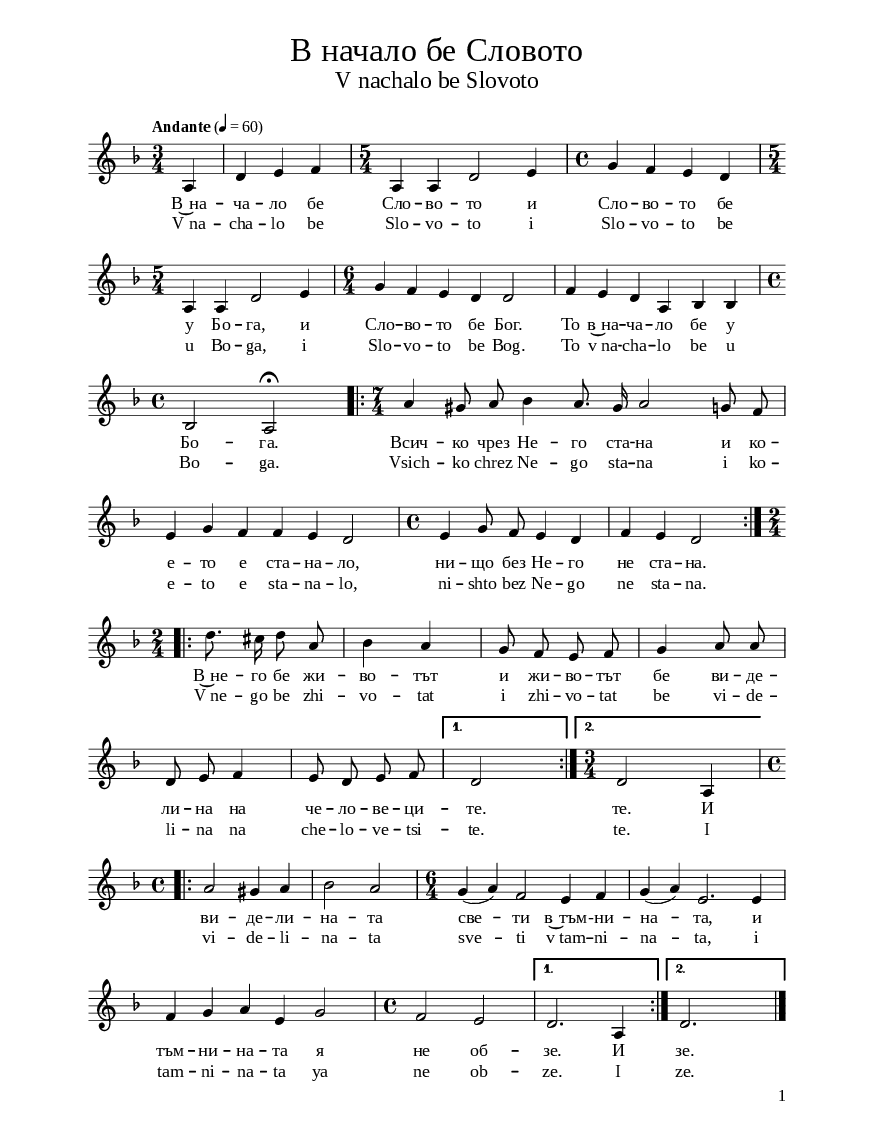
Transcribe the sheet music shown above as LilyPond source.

\version "2.24.0"

% include paper part and global functions
\include "include/globals.ily"

\bookpart {
  \label #'ref094
  \tocItem \markup "В начало бе Словото – V nachalo be Slovoto"
  \include "include/bookpart-paper.ily"
  \score {
    \include "include/score-layout.ily"


    \new Voice \absolute  {
      \clef treble
      \key d \minor
      \time 3/4
      \tempoFunc "Andante" 4 "60"
      \partial 4
      \autoBeamOff

      a4 | d'4 e' f' | \time 5/4  a4 a d'2 e'4 | \time 4/4  g'4 f' e' d' | \time 5/4 \break
      a4 a d'2 e'4 |

      \time 6/4  g'4 f' e' d' d'2 |  f'4 e' d' a bes bes |  \break |

      \time 4/4  bes2 a \fermata \time 7/4  \repeat volta 2 {
        a'4 gis'8 a' bes'4 a'8. gis'16 a'2 g'8 f' \break |

        e'4 g' f' f' e' d'2 | \time 4/4  e'4 g'8 f' e'4 d' | f'4 e' d'2
      } \break

      \autoBeamOff \time 2/4  \repeat volta 2 {
        d''8. cis''16 d''8 a' | bes'4 a' g'8 f' e' f' | g'4 a'8 a' | \break

        d'8 e' f'4 | e'8 d' e' f'
      }  \alternative { { d'2 | } {  \time 3/4  d'2 a4 } } \break |

      \time 4/4  \repeat volta 2 {
        a'2 gis'4 a' | bes'2 a' | \time 6/4  g'4 ( a' ) f'2 e'4 f' | g'4 ( a' ) e'2. e'4 \break |

        f'4 g' a' e' g'2 | \time 4/4  f'2 e'
      } \alternative { { | d'2. a4 | } { d'2. s4 } } \bar "|."
    }

    \addlyrics {
      В~на -- ча --
      ло бе Сло -- во -- то и Сло -- во -- то бе у
      Бо -- га, и Сло -- во -- то бе Бог. То в~на --
      ча -- ло бе у Бо -- га. Всич -- ко чрез Не --
      го ста -- на и ко -- е -- то е ста -- на --
      ло, ни -- що без Не -- го не ста -- на. В~не --
      го бе жи -- во -- тът и жи -- во -- тът бе ви
      -- де -- ли -- на на че -- ло -- ве -- ци -- те.
      те. И ви -- де -- ли -- на -- та све -- ти в~тъм
      -- "-ни" -- на -- та, и тъм -- ни -- на -- та я не
      об -- зе. И зе.

    }

    \addlyrics {
      V_na -- cha --
      lo be Slo -- vo -- to i Slo -- vo -- to be u
      Bo -- ga, i Slo -- vo -- to be Bog. To v_na --
      cha -- lo be u Bo -- ga. Vsich -- ko chrez Ne --
      go sta -- na i ko -- e -- to e sta -- na --
      lo, ni -- shto bez Ne -- go ne sta -- na. V_ne --
      go be zhi -- vo -- tat i zhi -- vo -- tat be vi
      -- de -- li -- na na che -- lo -- ve -- tsi -- te.
      te. I vi -- de -- li -- na -- ta sve -- ti v_tam
      -- ni -- na -- ta, i tam -- ni -- na -- ta ya ne
      ob -- ze. I ze.



    }


    \header {
      title = \titleFunc "В начало бе Словото" "V nachalo be Slovoto"
    }

    \midi{}

  } % score



  % include foreign translation(s) of the song
  \version "2.18.2"

\markup \fill-line { \fontsize #deTitleFontSize "Im Anfang war das Wort" }
\markup \null
\markup \null
\markup \fontsize #deCoupletFontSize {
    \hspace #14.91
  \override #`(baseline-skip . ,deCoupletBaselineSkip)
    
        \column {
     \line { " " }      
    \line { " " Im Anfang war das Wort,} 

\line { " "und das Wort war bei Gott,}

\line { " " und das Wort war Gott.}
 
\line { " "Dieses war im Anfang bei Gott.}
\line { " " }      

\line { " "Alles wurde durch dasselbe,}

\line { " "und ohne dasselbe wurde auch nicht eines,} 

\line { " "das geworden ist.}
\line { " " }      

\line { " "In ihm war Leben, }

\line { " "und das Leben war }

\line { " "das Licht der Menschen.}
\line { " " }      

\line { " "Und das Licht scheint}

\line { " "in der Finsternis, }

\line { " "und die Finsternis hat es nicht erfasst.}
      
       
    }
    
    
}


} % bookpart
